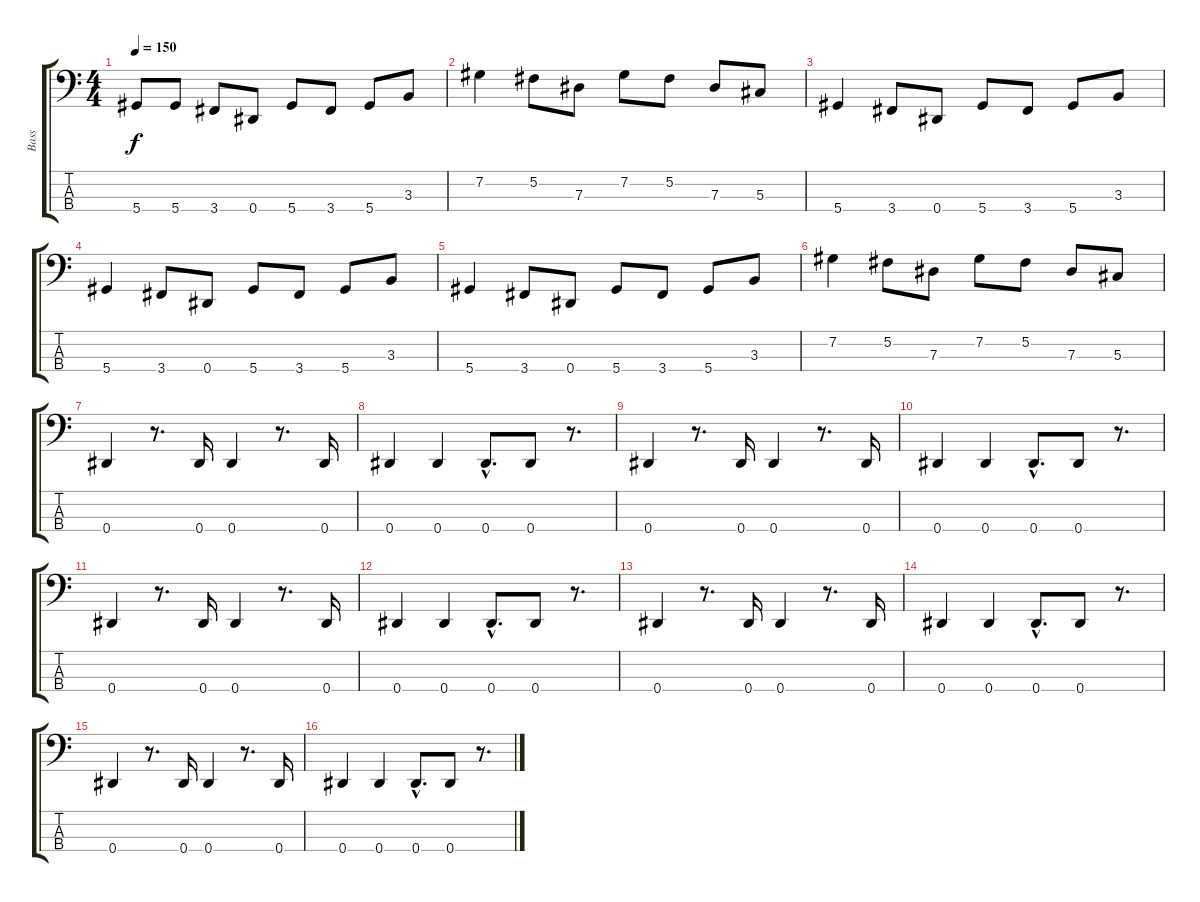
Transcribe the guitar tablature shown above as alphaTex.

\track ("Bass" "Bass") {instrument electricbassfinger}
\staff {score tabs}
\tuning (Gb2 Db2 Ab1 Eb1) {hide}
\ts (4 4)
\tempo 150
\clef f4
\ks c
5.4.8{dy f} 5.4.8 3.4.8 0.4.8 5.4.8 3.4.8 5.4.8 3.3.8 |
7.2.4 5.2.8 7.3.8 7.2.8 5.2.8 7.3.8 5.3.8 |
5.4.4 3.4.8 0.4.8 5.4.8 3.4.8 5.4.8 3.3.8 |
5.4.4 3.4.8 0.4.8 5.4.8 3.4.8 5.4.8 3.3.8 |
5.4.4 3.4.8 0.4.8 5.4.8 3.4.8 5.4.8 3.3.8 |
7.2.4 5.2.8 7.3.8 7.2.8 5.2.8 7.3.8 5.3.8 |
0.4.4 r.8{d} 0.4.16 0.4.4 r.8{d} 0.4.16 |
0.4.4 0.4.4 0.4{hac}.8{d} 0.4.8 r.8{d} |
0.4.4 r.8{d} 0.4.16 0.4.4 r.8{d} 0.4.16 |
0.4.4 0.4.4 0.4{hac}.8{d} 0.4.8 r.8{d} |
0.4.4 r.8{d} 0.4.16 0.4.4 r.8{d} 0.4.16 |
0.4.4 0.4.4 0.4{hac}.8{d} 0.4.8 r.8{d} |
0.4.4 r.8{d} 0.4.16 0.4.4 r.8{d} 0.4.16 |
0.4.4 0.4.4 0.4{hac}.8{d} 0.4.8 r.8{d} |
0.4.4 r.8{d} 0.4.16 0.4.4 r.8{d} 0.4.16 |
0.4.4 0.4.4 0.4{hac}.8{d} 0.4.8 r.8{d}
